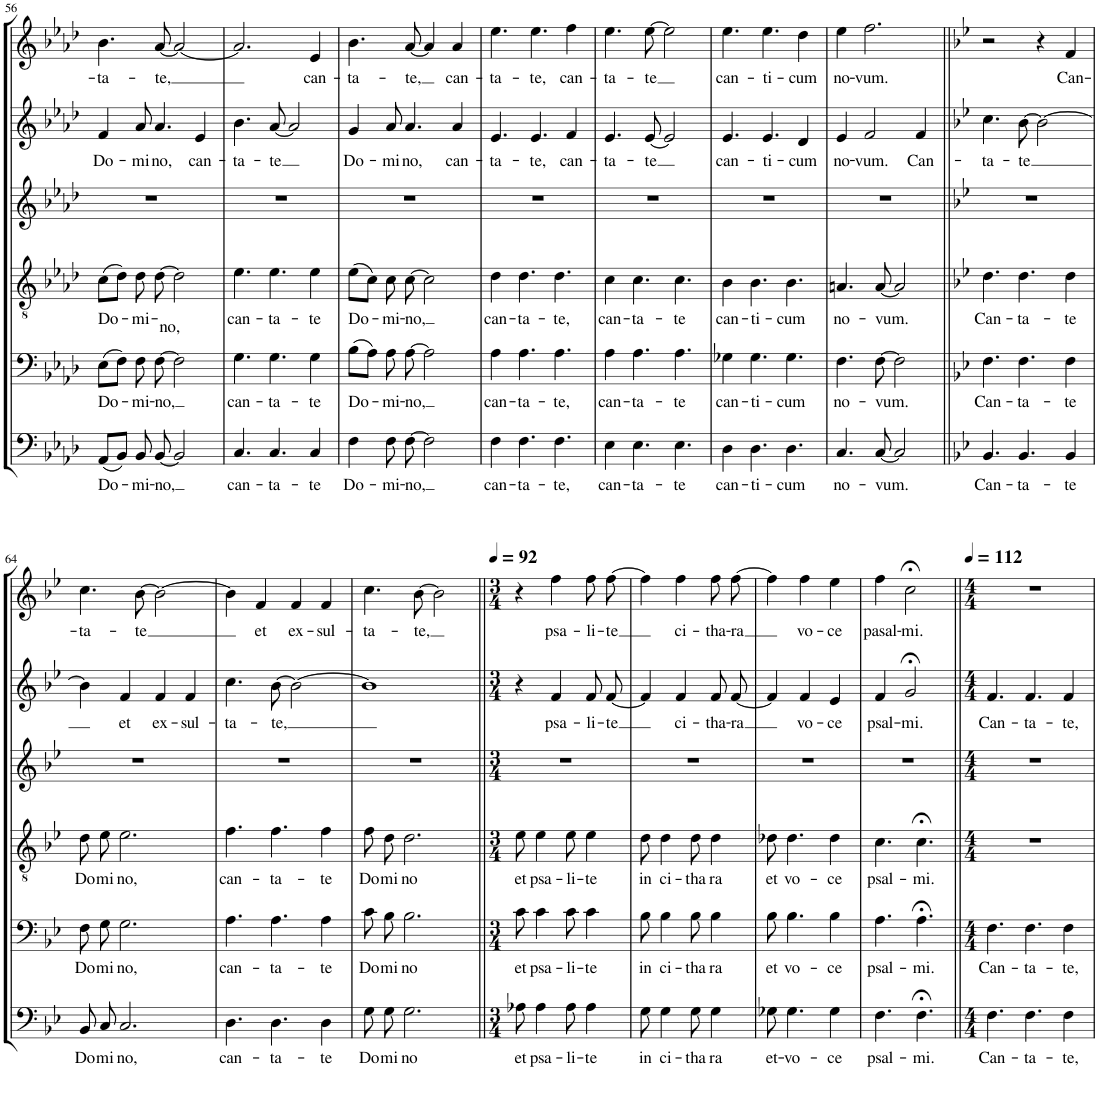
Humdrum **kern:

**kern	**text	**kern	**text	**kern	**text	**kern	**kern	**text	**kern	**text
*part6	*part6	*part5	*part5	*part4	*part4	*part3	*part2	*part2	*part1	*part1
*staff6	*staff6	*staff5	*staff5	*staff4	*staff4	*staff3	*staff2	*staff2	*staff1	*staff1
*I"Bass2	*	*I"Bass1	*	*I"Tenor	*	*I"Alt2	*I"Alt1	*	*I"Sopran	*
!!LO:PB:g=z
*clefF4	*	*clefF4	*	*clefGv2	*	*clefG2	*clefG2	*	*clefG2	*
*k[b-e-a-d-]	*	*k[b-e-a-d-]	*	*k[b-e-a-d-]	*	*k[b-e-a-d-]	*k[b-e-a-d-]	*	*k[b-e-a-d-]	*
*M4/4	*	*M4/4	*	*M4/4	*	*M4/4	*M4/4	*	*M4/4	*
=56	=56	=56	=56	=56	=56	=56	=56	=56	=56	=56
!	!LO:LY:b	!	!LO:LY:b	!	!LO:LY:b	!	!	!LO:LY:b	!	!LO:LY:b
(8AA-/L	Do-	(8E-\L	Do-	(8c\L	Do-	1r	4f/	Do-	4.b-\	-ta-
8BB-/J)	.	8F\J)	.	8d-\J)	.	.	.	.	.	.
!	!LO:LY:b	!	!LO:LY:b	!	!LO:LY:b	!	!	!LO:LY:b	!	!
8BB-/	-mi-	8F\	-mi-	8d-\	-mi-	.	8a-/	-mi-	.	.
!	!LO:LY:b	!	!LO:LY:b	!	!LO:LY:b	!	!	!LO:LY:b	!	!LO:LY:b
[8BB-/	-no,	[8F\	-no,	[8d-\	-no,	.	4.a-/	-no,	[8a-/	-te,
2BB-/]	.	2F\]	.	2d-\]	.	.	.	.	2a-/_	.
!	!	!	!	!	!	!	!	!LO:LY:b	!	!
.	.	.	.	.	.	.	4e-/	can-	.	.
=57	=57	=57	=57	=57	=57	=57	=57	=57	=57	=57
!	!LO:LY:b	!	!LO:LY:b	!	!LO:LY:b	!	!	!LO:LY:b	!	!
4.C/	can-	4.G\	can-	4.e-\	can-	1r	4.b-\	-ta-	2.a-/]	.
!	!LO:LY:b	!	!LO:LY:b	!	!LO:LY:b	!	!	!LO:LY:b	!	!
4.C/	-ta-	4.G\	-ta-	4.e-\	-ta-	.	[8a-/	-te	.	.
.	.	.	.	.	.	.	2a-/]	.	.	.
!	!LO:LY:b	!	!LO:LY:b	!	!LO:LY:b	!	!	!	!	!LO:LY:b
4C/	-te	4G\	-te	4e-\	-te	.	.	.	4e-/	can-
=58	=58	=58	=58	=58	=58	=58	=58	=58	=58	=58
!	!LO:LY:b	!	!LO:LY:b	!	!LO:LY:b	!	!	!LO:LY:b	!	!LO:LY:b
4F\	Do-	(8B-\L	Do-	(8e-\L	Do-	1r	4g/	Do-	4.b-\	-ta-
.	.	8A-\J)	.	8c\J)	.	.	.	.	.	.
!	!LO:LY:b	!	!LO:LY:b	!	!LO:LY:b	!	!	!LO:LY:b	!	!
8F\	-mi-	8A-\	-mi-	8c\	-mi-	.	8a-/	-mi-	.	.
!	!LO:LY:b	!	!LO:LY:b	!	!LO:LY:b	!	!	!LO:LY:b	!	!LO:LY:b
[8F\	-no,	[8A-\	-no,	[8c\	-no,	.	4.a-/	-no,	[8a-/	-te,
2F\]	.	2A-\]	.	2c\]	.	.	.	.	4a-/]	.
!	!	!	!	!	!	!	!	!LO:LY:b	!	!LO:LY:b
.	.	.	.	.	.	.	4a-/	can-	4a-/	can-
=59	=59	=59	=59	=59	=59	=59	=59	=59	=59	=59
!	!LO:LY:b	!	!LO:LY:b	!	!LO:LY:b	!	!	!LO:LY:b	!	!LO:LY:b
4F\	can-	4A-\	can-	4d-\	can-	1r	4.e-/	-ta-	4.ee-\	-ta-
!	!LO:LY:b	!	!LO:LY:b	!	!LO:LY:b	!	!	!	!	!
4.F\	-ta-	4.A-\	-ta-	4.d-\	-ta-	.	.	.	.	.
!	!	!	!	!	!	!	!	!LO:LY:b	!	!LO:LY:b
.	.	.	.	.	.	.	4.e-/	-te,	4.ee-\	-te,
!	!LO:LY:b	!	!LO:LY:b	!	!LO:LY:b	!	!	!	!	!
4.F\	-te,	4.A-\	-te,	4.d-\	-te,	.	.	.	.	.
!	!	!	!	!	!	!	!	!LO:LY:b	!	!LO:LY:b
.	.	.	.	.	.	.	4f/	can-	4ff\	can-
=60	=60	=60	=60	=60	=60	=60	=60	=60	=60	=60
!	!LO:LY:b	!	!LO:LY:b	!	!LO:LY:b	!	!	!LO:LY:b	!	!LO:LY:b
4E-\	can-	4A-\	can-	4c\	can-	1r	4.e-/	-ta-	4.ee-\	-ta-
!	!LO:LY:b	!	!LO:LY:b	!	!LO:LY:b	!	!	!	!	!
4.E-\	-ta-	4.A-\	-ta-	4.c\	-ta-	.	.	.	.	.
!	!	!	!	!	!	!	!	!LO:LY:b	!	!LO:LY:b
.	.	.	.	.	.	.	[8e-/	-te	[8ee-\	-te
.	.	.	.	.	.	.	2e-/]	.	2ee-\]	.
!	!LO:LY:b	!	!LO:LY:b	!	!LO:LY:b	!	!	!	!	!
4.E-\	-te	4.A-\	-te	4.c\	-te	.	.	.	.	.
=61	=61	=61	=61	=61	=61	=61	=61	=61	=61	=61
!	!LO:LY:b	!	!LO:LY:b	!	!LO:LY:b	!	!	!LO:LY:b	!	!LO:LY:b
4D-\	can-	4G-X\	can-	4B-\	can-	1r	4.e-/	can-	4.ee-\	can-
!	!LO:LY:b	!	!LO:LY:b	!	!LO:LY:b	!	!	!	!	!
4.D-\	-ti-	4.G-\	-ti-	4.B-\	-ti-	.	.	.	.	.
!	!	!	!	!	!	!	!	!LO:LY:b	!	!LO:LY:b
.	.	.	.	.	.	.	4.e-/	-ti-	4.ee-\	-ti-
!	!LO:LY:b	!	!LO:LY:b	!	!LO:LY:b	!	!	!	!	!
4.D-\	-cum	4.G-\	-cum	4.B-\	-cum	.	.	.	.	.
!	!	!	!	!	!	!	!	!LO:LY:b	!	!LO:LY:b
.	.	.	.	.	.	.	4d-/	-cum	4dd-\	-cum
=62	=62	=62	=62	=62	=62	=62	=62	=62	=62	=62
!	!LO:LY:b	!	!LO:LY:b	!	!LO:LY:b	!	!	!LO:LY:b	!	!LO:LY:b
4.C/	no-	4.F\	no-	4.An/	no-	1r	4e-/	no-	4ee-\	no-
!	!	!	!	!	!	!	!	!LO:LY:b	!	!LO:LY:b
.	.	.	.	.	.	.	2f/	-vum.	2.ff\	-vum.
!	!LO:LY:b	!	!LO:LY:b	!	!LO:LY:b	!	!	!	!	!
[8C/	-vum.	[8F\	-vum.	[8A/	-vum.	.	.	.	.	.
2C/]	.	2F\]	.	2A/]	.	.	.	.	.	.
!	!	!	!	!	!	!	!	!LO:LY:b	!	!
.	.	.	.	.	.	.	4f/	Can-	.	.
=63||	=63||	=63||	=63||	=63||	=63||	=63||	=63||	=63||	=63||	=63||
*k[b-e-]	*	*k[b-e-]	*	*k[b-e-]	*	*k[b-e-]	*k[b-e-]	*	*k[b-e-]	*
!	!LO:LY:b	!	!LO:LY:b	!	!LO:LY:b	!	!	!LO:LY:b	!	!
4.BB-/	Can-	4.F\	Can-	4.d\	Can-	1r	4.cc\	-ta-	2r	.
!	!LO:LY:b	!	!LO:LY:b	!	!LO:LY:b	!	!	!LO:LY:b	!	!
4.BB-/	-ta-	4.F\	-ta-	4.d\	-ta-	.	[8b-\	-te	.	.
.	.	.	.	.	.	.	2b-\_	.	4r	.
!	!LO:LY:b	!	!LO:LY:b	!	!LO:LY:b	!	!	!	!	!LO:LY:b
4BB-/	-te	4F\	-te	4d\	-te	.	.	.	4f/	Can-
!!LO:LB:g=z
=64	=64	=64	=64	=64	=64	=64	=64	=64	=64	=64
!	!LO:LY:b	!	!LO:LY:b	!	!LO:LY:b	!	!	!	!	!LO:LY:b
8BB-/	Do-	8F\	Do-	8d\	Do-	1r	4b-\]	.	4.cc\	-ta-
!	!LO:LY:b	!	!LO:LY:b	!	!LO:LY:b	!	!	!	!	!
8C/	-mi-	8G\	-mi-	8e-\	-mi-	.	.	.	.	.
!	!LO:LY:b	!	!LO:LY:b	!	!LO:LY:b	!	!	!LO:LY:b	!	!
2.C/	-no,	2.G\	-no,	2.e-\	-no,	.	4f/	et	.	.
!	!	!	!	!	!	!	!	!	!	!LO:LY:b
.	.	.	.	.	.	.	.	.	[8b-\	-te
!	!	!	!	!	!	!	!	!LO:LY:b	!	!
.	.	.	.	.	.	.	4f/	ex-	2b-\_	.
!	!	!	!	!	!	!	!	!LO:LY:b	!	!
.	.	.	.	.	.	.	4f/	-sul-	.	.
=65	=65	=65	=65	=65	=65	=65	=65	=65	=65	=65
!	!LO:LY:b	!	!LO:LY:b	!	!LO:LY:b	!	!	!LO:LY:b	!	!
4.D\	can-	4.A\	can-	4.f\	can-	1r	4.cc\	-ta-	4b-\]	.
!	!	!	!	!	!	!	!	!	!	!LO:LY:b
.	.	.	.	.	.	.	.	.	4f/	et
!	!LO:LY:b	!	!LO:LY:b	!	!LO:LY:b	!	!	!LO:LY:b	!	!
4.D\	-ta-	4.A\	-ta-	4.f\	-ta-	.	[8b-\	-te,	.	.
!	!	!	!	!	!	!	!	!	!	!LO:LY:b
.	.	.	.	.	.	.	2b-\_	.	4f/	ex-
!	!LO:LY:b	!	!LO:LY:b	!	!LO:LY:b	!	!	!	!	!LO:LY:b
4D\	-te	4A\	-te	4f\	-te	.	.	.	4f/	-sul-
=66	=66	=66	=66	=66	=66	=66	=66	=66	=66	=66
!	!LO:LY:b	!	!LO:LY:b	!	!LO:LY:b	!	!	!	!	!LO:LY:b
8G\	Do-	8c\	Do-	8f\	Do-	1r	1b-]	.	4.cc\	-ta-
!	!LO:LY:b	!	!LO:LY:b	!	!LO:LY:b	!	!	!	!	!
8G\	-mi-	8B-\	-mi-	8d\	-mi-	.	.	.	.	.
!	!LO:LY:b	!	!LO:LY:b	!	!LO:LY:b	!	!	!	!	!
2.G\	-no	2.B-\	-no	2.d\	-no	.	.	.	.	.
!	!	!	!	!	!	!	!	!	!	!LO:LY:b
.	.	.	.	.	.	.	.	.	[8b-\	-te,
.	.	.	.	.	.	.	.	.	2b-\]	.
=67||	=67||	=67||	=67||	=67||	=67||	=67||	=67||	=67||	=67||	=67||
*M3/4	*	*M3/4	*	*M3/4	*	*M3/4	*M3/4	*	*M3/4	*
*	*	*	*	*	*	*	*	*	*MM92	*
!	!LO:LY:b	!	!LO:LY:b	!	!LO:LY:b	!	!	!	!	!
8A-X\	et	8c\	et	8e-\	et	2.r	4r	.	4r	.
!	!LO:LY:b	!	!LO:LY:b	!	!LO:LY:b	!	!	!	!	!
4A-\	psa-	4c\	psa-	4e-\	psa-	.	.	.	.	.
!	!	!	!	!	!	!	!	!LO:LY:b	!	!LO:LY:b
.	.	.	.	.	.	.	4f/	psa-	4ff\	psa-
!	!LO:LY:b	!	!LO:LY:b	!	!LO:LY:b	!	!	!	!	!
8A-\	-li-	8c\	-li-	8e-\	-li-	.	.	.	.	.
!	!LO:LY:b	!	!LO:LY:b	!	!LO:LY:b	!	!	!LO:LY:b	!	!LO:LY:b
4A-\	-te	4c\	-te	4e-\	-te	.	8f/L	-li-	8ff\L	-li-
!	!	!	!	!	!	!	!	!LO:LY:b	!	!LO:LY:b
.	.	.	.	.	.	.	[8f/J	-te	[8ff\J	-te
=68	=68	=68	=68	=68	=68	=68	=68	=68	=68	=68
!	!LO:LY:b	!	!LO:LY:b	!	!LO:LY:b	!	!	!	!	!
8G\	in	8B-\	in	8d\	in	2.r	4f/]	.	4ff\]	.
!	!LO:LY:b	!	!LO:LY:b	!	!LO:LY:b	!	!	!	!	!
4G\	ci-	4B-\	ci-	4d\	ci-	.	.	.	.	.
!	!	!	!	!	!	!	!	!LO:LY:b	!	!LO:LY:b
.	.	.	.	.	.	.	4f/	ci-	4ff\	ci-
!	!LO:LY:b	!	!LO:LY:b	!	!LO:LY:b	!	!	!	!	!
8G\	-tha-	8B-\	-tha-	8d\	-tha-	.	.	.	.	.
!	!LO:LY:b	!	!LO:LY:b	!	!LO:LY:b	!	!	!LO:LY:b	!	!LO:LY:b
4G\	-ra	4B-\	-ra	4d\	-ra	.	8f/L	-tha-	8ff\L	-tha-
!	!	!	!	!	!	!	!	!LO:LY:b	!	!LO:LY:b
.	.	.	.	.	.	.	[8f/J	-ra	[8ff\J	-ra
=69	=69	=69	=69	=69	=69	=69	=69	=69	=69	=69
!	!LO:LY:b	!	!LO:LY:b	!	!LO:LY:b	!	!	!	!	!
8G-X\	et-	8B-\	et	8d-X\	et	2.r	4f/]	.	4ff\]	.
!	!LO:LY:b	!	!LO:LY:b	!	!LO:LY:b	!	!	!	!	!
4.G-\	-vo-	4.B-\	vo-	4.d-\	vo-	.	.	.	.	.
!	!	!	!	!	!	!	!	!LO:LY:b	!	!LO:LY:b
.	.	.	.	.	.	.	4f/	vo-	4ff\	vo-
!	!LO:LY:b	!	!LO:LY:b	!	!LO:LY:b	!	!	!LO:LY:b	!	!LO:LY:b
4G-\	-ce	4B-\	-ce	4d-\	-ce	.	4e-/	-ce	4ee-\	-ce
=70	=70	=70	=70	=70	=70	=70	=70	=70	=70	=70
!	!LO:LY:b	!	!LO:LY:b	!	!LO:LY:b	!	!	!LO:LY:b	!	!LO:LY:b
4.F\	psal-	4.A\	psal-	4.c\	psal-	2.r	4f/	psal-	4ff\	pasal-
!	!	!	!	!	!	!	!	!LO:LY:b	!	!LO:LY:b
.	.	.	.	.	.	.	2g;</	-mi.	2cc;<\	-mi.
!	!LO:LY:b	!	!LO:LY:b	!	!LO:LY:b	!	!	!	!	!
4.F;<\	-mi.	4.A;<\	-mi.	4.c;<\	-mi.	.	.	.	.	.
=71||	=71||	=71||	=71||	=71||	=71||	=71||	=71||	=71||	=71||	=71||
*M4/4	*	*M4/4	*	*M4/4	*	*M4/4	*M4/4	*	*M4/4	*
*	*	*	*	*	*	*	*	*	*MM112	*
!	!LO:LY:b	!	!LO:LY:b	!	!	!	!	!LO:LY:b	!	!
4.F\	Can-	4.F\	Can-	1r	.	1r	4.f/	Can-	1r	.
!	!LO:LY:b	!	!LO:LY:b	!	!	!	!	!LO:LY:b	!	!
4.F\	-ta-	4.F\	-ta-	.	.	.	4.f/	-ta-	.	.
!	!LO:LY:b	!	!LO:LY:b	!	!	!	!	!LO:LY:b	!	!
4F\	-te,	4F\	-te,	.	.	.	4f/	-te,	.	.
=	=	=	=	=	=	=	=	=	=	=
*-	*-	*-	*-	*-	*-	*-	*-	*-	*-	*-
